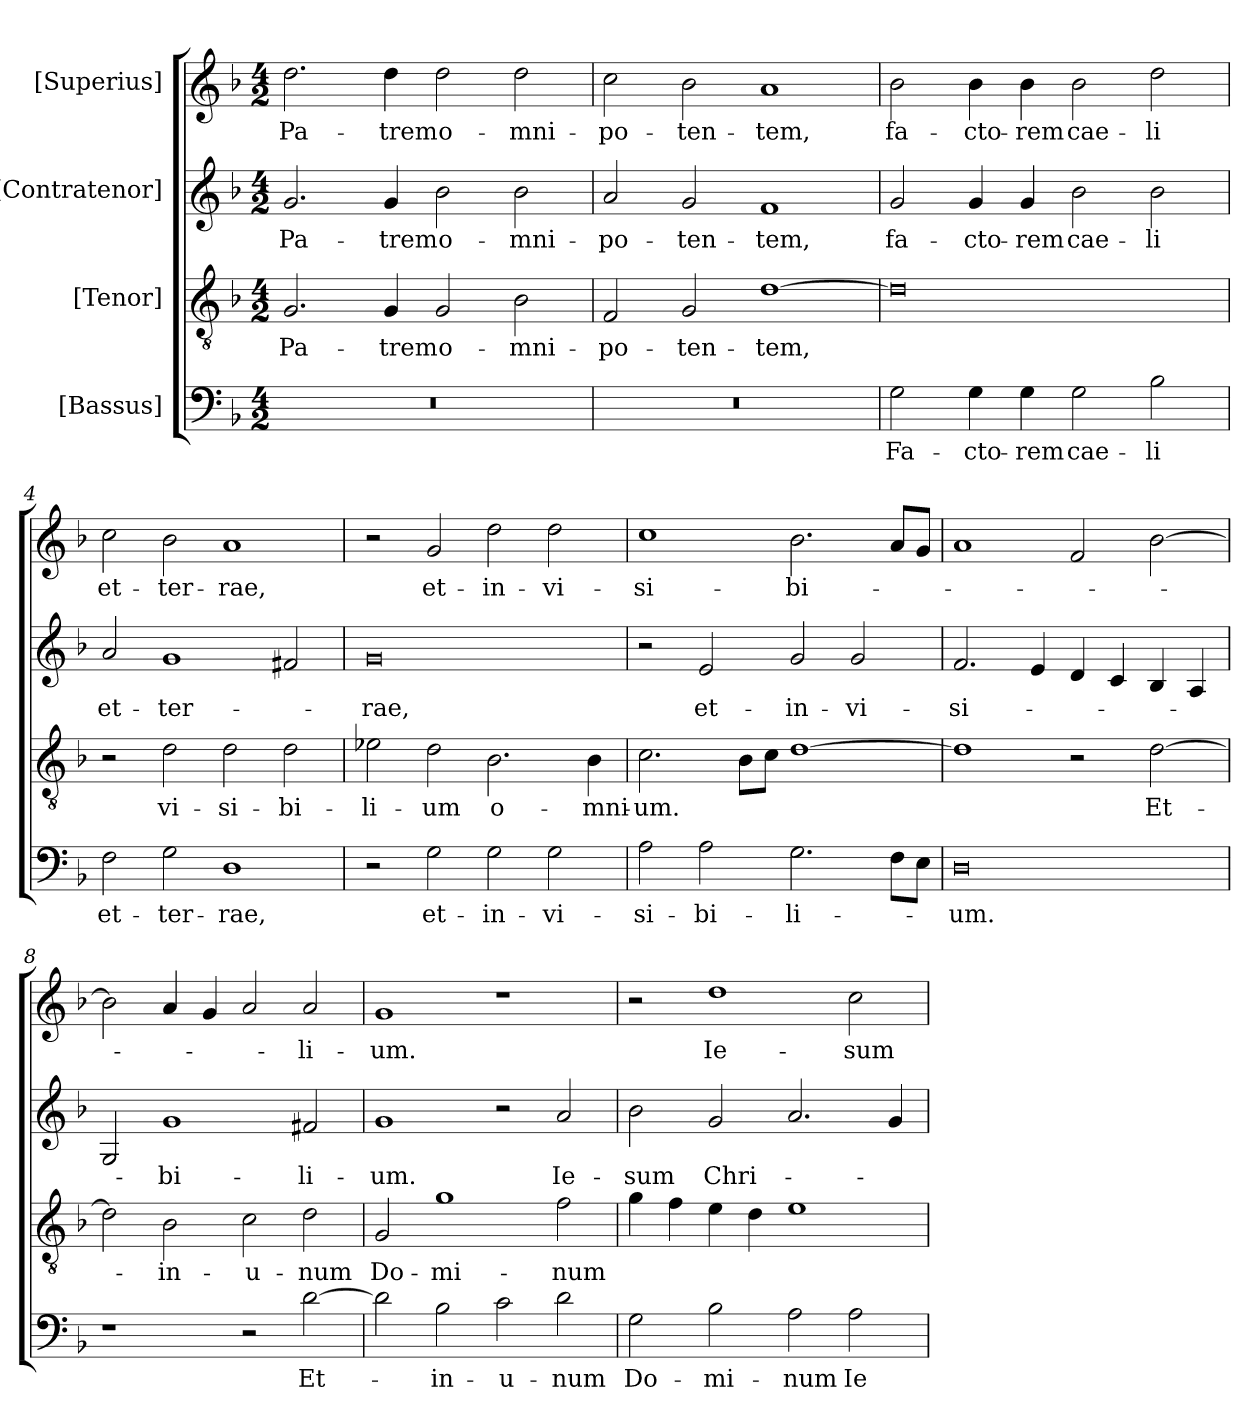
**kern	**text	**kern	**text	**kern	**text	**kern	**text
*part4	*part4	*part3	*part3	*part2	*part2	*part1	*part1
*staff4	*staff4	*staff3	*staff3	*staff2	*staff2	*staff1	*staff1
*I"[Bassus]	*	*I"[Tenor]	*	*I"[Contratenor]	*	*I"[Superius]	*
*clefF4	*	*clefGv2	*	*clefG2	*	*clefG2	*
*k[b-]	*	*k[b-]	*	*k[b-]	*	*k[b-]	*
*M4/2	*	*M4/2	*	*M4/2	*	*M4/2	*
=1	=1	=1	=1	=1	=1	=1	=1
0r	.	2.G/	Pa-	2.g/	Pa-	2.dd\	Pa-
.	.	4G/	-trem	4g/	-trem	4dd\	-trem
.	.	2G/	o-	2b-\	o-	2dd\	o-
.	.	2B-\	-mni-	2b-\	-mni-	2dd\	-mni-
=2	=2	=2	=2	=2	=2	=2	=2
0r	.	2F/	-po-	2a/	-po-	2cc\	-po-
.	.	2G/	-ten-	2g/	-ten-	2b-\	-ten-
.	.	[1d\	-tem,	1f/	-tem,	1a/	-tem,
=3	=3	=3	=3	=3	=3	=3	=3
2G\	Fa-	0d\]	.	2g/	fa-	2b-\	fa-
4G\	-cto-	.	.	4g/	-cto-	4b-\	-cto-
4G\	-rem	.	.	4g/	-rem	4b-\	-rem
2G\	cae-	.	.	2b-\	cae-	2b-\	cae-
2B-\	-li	.	.	2b-\	-li	2dd\	-li
=4	=4	=4	=4	=4	=4	=4	=4
2F\	et-	2r	.	2a/	et-	2cc\	et-
2G\	ter-	2d\	vi-	1g/	ter-	2b-\	ter-
1D\	-rae,	2d\	-si-	.	.	1a/	-rae,
.	.	2d\	-bi-	2f#X/	.	.	.
=5	=5	=5	=5	=5	=5	=5	=5
2r	.	2e-X\	-li-	0g/	-rae,	2r	.
2G\	et-	2d\	-um	.	.	2g/	et-
2G\	in-	2.B-\	o-	.	.	2dd\	in-
2G\	-vi-	.	.	.	.	2dd\	-vi-
.	.	4B-\	-mni-	.	.	.	.
=6	=6	=6	=6	=6	=6	=6	=6
2A\	-si-	2.c\	-um.	2r	.	1cc\	-si-
2A\	-bi-	.	.	2e/	et-	.	.
.	.	8B-\L	.	.	.	.	.
.	.	8c\J	.	.	.	.	.
2.G\	-li-	[1d\	.	2g/	in-	2.b-\	-bi-
.	.	.	.	2g/	-vi-	.	.
8F\L	.	.	.	.	.	8a/L	.
8E\J	.	.	.	.	.	8g/J	.
=7	=7	=7	=7	=7	=7	=7	=7
0D\	-um.	1d\]	.	2.f/	-si-	1a/	.
.	.	.	.	4e/	.	.	.
.	.	2r	.	4d/	.	2f/	.
.	.	.	.	4c/	.	.	.
.	.	[2d\	Et-	4B-/	.	[2b-\	.
.	.	.	.	4A/	.	.	.
=8	=8	=8	=8	=8	=8	=8	=8
1r	.	2d\]	.	2G/	.	2b-\]	.
.	.	2B-\	in-	1g/	-bi-	4a/	.
.	.	.	.	.	.	4g/	.
2r	.	2c\	u-	.	.	2a/	.
[2d\	Et-	2d\	-num	2f#X/	-li-	2a/	-li-
=9	=9	=9	=9	=9	=9	=9	=9
2d\]	.	2G/	Do-	1g/	-um.	1g/	-um.
2B-\	in-	1g\	-mi-	.	.	.	.
2c\	u-	.	.	2r	.	1r	.
2d\	-num	2f\	-num	2a/	Ie-	.	.
=10	=10	=10	=10	=10	=10	=10	=10
2G\	Do-	4g\	.	2b-\	-sum	2r	.
.	.	4f\	.	.	.	.	.
2B-\	-mi-	4e\	.	2g/	Chri-	1dd\	Ie-
.	.	4d\	.	.	.	.	.
2A\	-num	1e\	.	2.a/	.	.	.
2A\	Ie-	.	.	.	.	2cc\	-sum
.	.	.	.	4g/	.	.	.
=	=	=	=	=	=	=	=
*-	*-	*-	*-	*-	*-	*-	*-
